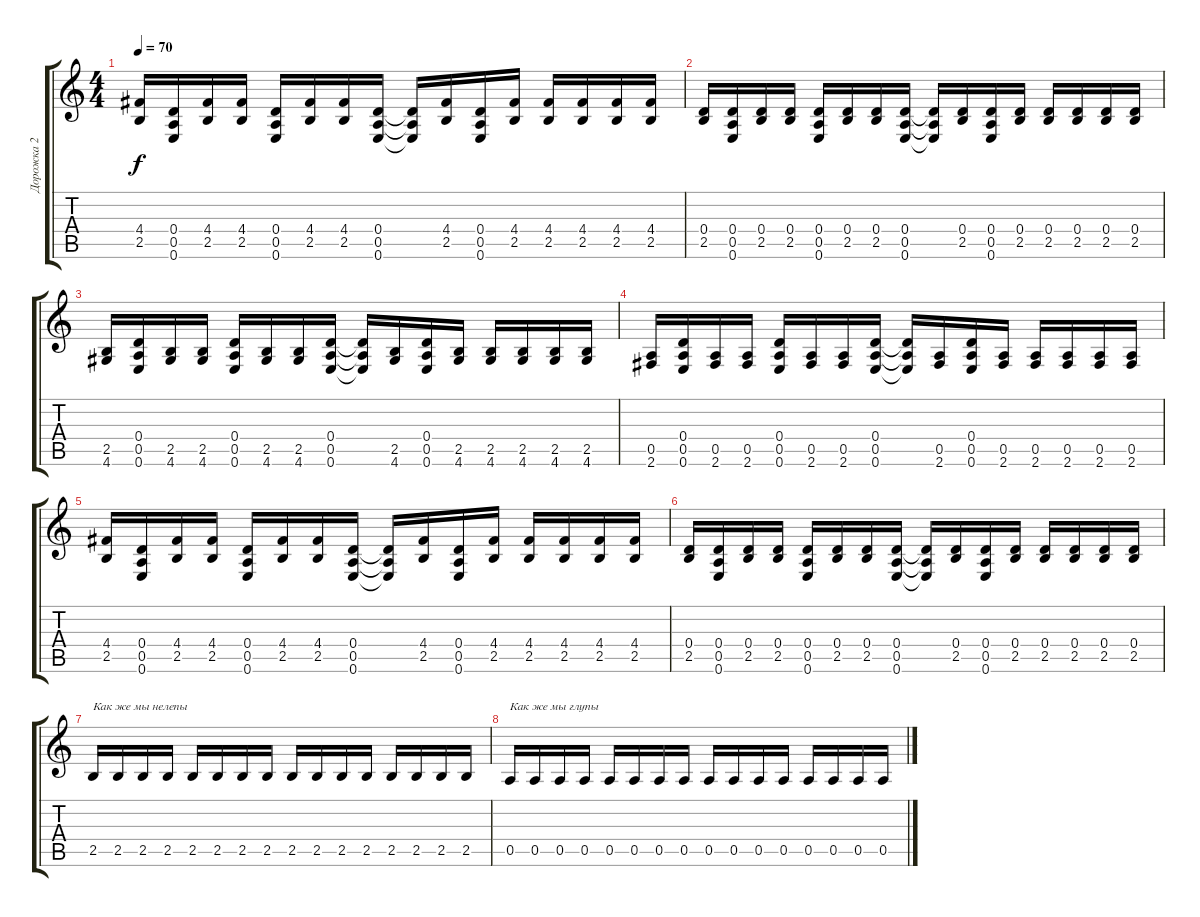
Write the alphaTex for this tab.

\track ("Дорожка 2" "Дорожка 2") {instrument overdrivenguitar}
\staff {score tabs}
\tuning (E4 B3 G3 D3 A2 E2) {hide}
\ts (4 4)
\tempo 70
\clef g2
\ks c
(4.4 2.5).16{dy f} (0.4 0.5 0.6).16 (4.4 2.5).16 (4.4 2.5).16 (0.4 0.5 0.6).16 (4.4 2.5).16 (4.4 2.5).16 (0.4 0.5 0.6).16 (0.4{t} 0.5{t} 0.6{t}).16 (4.4 2.5).16 (0.4 0.5 0.6).16 (4.4 2.5).16 (4.4 2.5).16 (4.4 2.5).16 (4.4 2.5).16 (4.4 2.5).16 |
(0.4 2.5).16 (0.4 0.5 0.6).16 (0.4 2.5).16 (0.4 2.5).16 (0.4 0.5 0.6).16 (0.4 2.5).16 (0.4 2.5).16 (0.4 0.5 0.6).16 (0.4{t} 0.5{t} 0.6{t}).16 (0.4 2.5).16 (0.4 0.5 0.6).16 (0.4 2.5).16 (0.4 2.5).16 (0.4 2.5).16 (0.4 2.5).16 (0.4 2.5).16 |
(2.5 4.6).16 (0.4 0.5 0.6).16 (2.5 4.6).16 (2.5 4.6).16 (0.4 0.5 0.6).16 (2.5 4.6).16 (2.5 4.6).16 (0.4 0.5 0.6).16 (0.4{t} 0.5{t} 0.6{t}).16 (2.5 4.6).16 (0.4 0.5 0.6).16 (2.5 4.6).16 (2.5 4.6).16 (2.5 4.6).16 (2.5 4.6).16 (2.5 4.6).16 |
(0.5 2.6).16 (0.4 0.5 0.6).16 (0.5 2.6).16 (0.5 2.6).16 (0.4 0.5 0.6).16 (0.5 2.6).16 (0.5 2.6).16 (0.4 0.5 0.6).16 (0.4{t} 0.5{t} 0.6{t}).16 (0.5 2.6).16 (0.4 0.5 0.6).16 (0.5 2.6).16 (0.5 2.6).16 (0.5 2.6).16 (0.5 2.6).16 (0.5 2.6).16 |
(4.4 2.5).16 (0.4 0.5 0.6).16 (4.4 2.5).16 (4.4 2.5).16 (0.4 0.5 0.6).16 (4.4 2.5).16 (4.4 2.5).16 (0.4 0.5 0.6).16 (0.4{t} 0.5{t} 0.6{t}).16 (4.4 2.5).16 (0.4 0.5 0.6).16 (4.4 2.5).16 (4.4 2.5).16 (4.4 2.5).16 (4.4 2.5).16 (4.4 2.5).16 |
(0.4 2.5).16 (0.4 0.5 0.6).16 (0.4 2.5).16 (0.4 2.5).16 (0.4 0.5 0.6).16 (0.4 2.5).16 (0.4 2.5).16 (0.4 0.5 0.6).16 (0.4{t} 0.5{t} 0.6{t}).16 (0.4 2.5).16 (0.4 0.5 0.6).16 (0.4 2.5).16 (0.4 2.5).16 (0.4 2.5).16 (0.4 2.5).16 (0.4 2.5).16 |
2.5.16{txt "Как же мы нелепы"} 2.5.16 2.5.16 2.5.16 2.5.16 2.5.16 2.5.16 2.5.16 2.5.16 2.5.16 2.5.16 2.5.16 2.5.16 2.5.16 2.5.16 2.5.16 |
0.5.16{txt "Как же мы глупы"} 0.5.16 0.5.16 0.5.16 0.5.16 0.5.16 0.5.16 0.5.16 0.5.16 0.5.16 0.5.16 0.5.16 0.5.16 0.5.16 0.5.16 0.5.16
